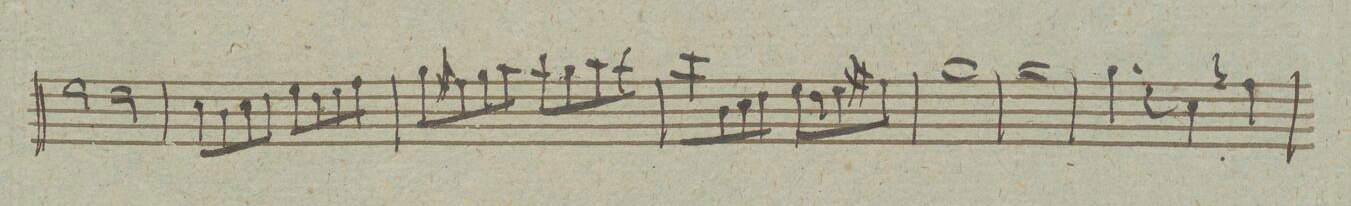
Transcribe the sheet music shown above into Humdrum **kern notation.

**kern
*I"Flauto Secondo
*clefG2
*k[]
*met(c|)
*M2/2
2ee\
2dd\
=132
8cc\L
8b\
8cc\
8dd\J
8ee\L
8dd\
8ee\
8ff\J
=133
8gg\L
8ff#X\
8gg\
8aa\J
8bb\L
8gg\
8aa\
8bb\J
=134
1ryy
=135
8ccc\L
8b\
8cc\
8dd\J
8ee\L
8dd\
8ee\
8ff#X\J
=136
1gg\
=137
1gg\
=138
4.gg\
8ee\
4cc\
4ff\
=139
*-
